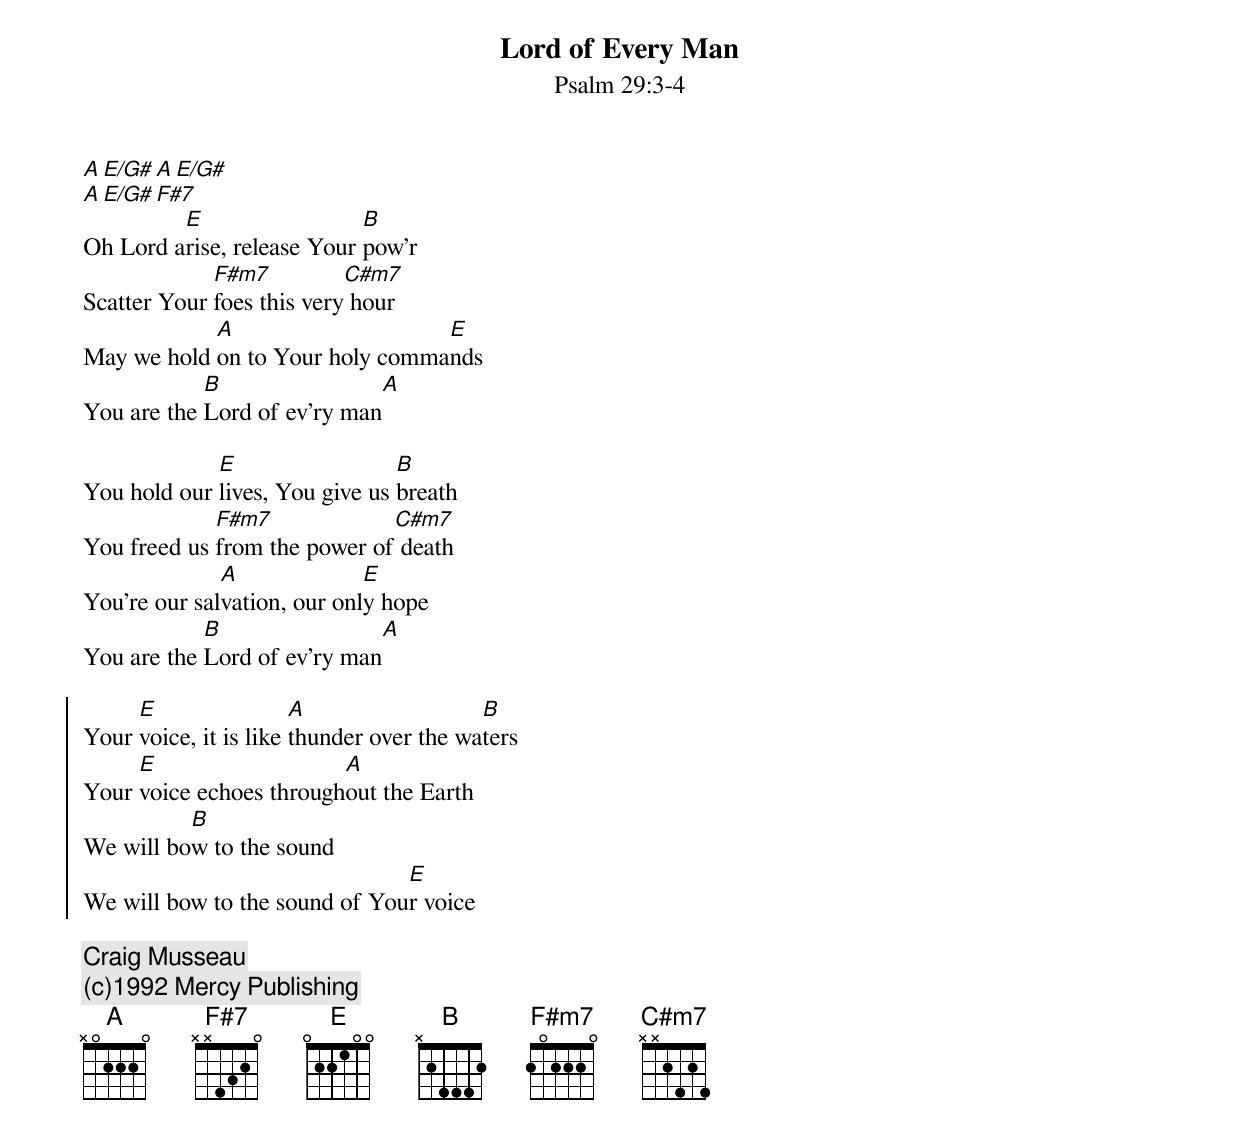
{title:Lord of Every Man}
{subtitle:Psalm 29:3-4}
[A][E/G#][A][E/G#]
[A][E/G#][F#7]
Oh Lord a[E]rise, release Your [B]pow'r
Scatter Your [F#m7]foes this very[C#m7] hour
May we hold [A]on to Your holy comma[E]nds
You are the [B]Lord of ev'ry man[A]

You hold our [E]lives, You give us [B]breath
You freed us [F#m7]from the power of[C#m7] death
You're our sal[A]vation, our onl[E]y hope
You are the [B]Lord of ev'ry man[A]

{start_of_chorus}
Your [E]voice, it is like [A]thunder over the wa[B]ters
Your [E]voice echoes through[A]out the Earth
We will bo[B]w to the sound
We will bow to the sound of You[E]r voice
{end_of_chorus}

{comment:Craig Musseau}
{comment:(c)1992 Mercy Publishing}
